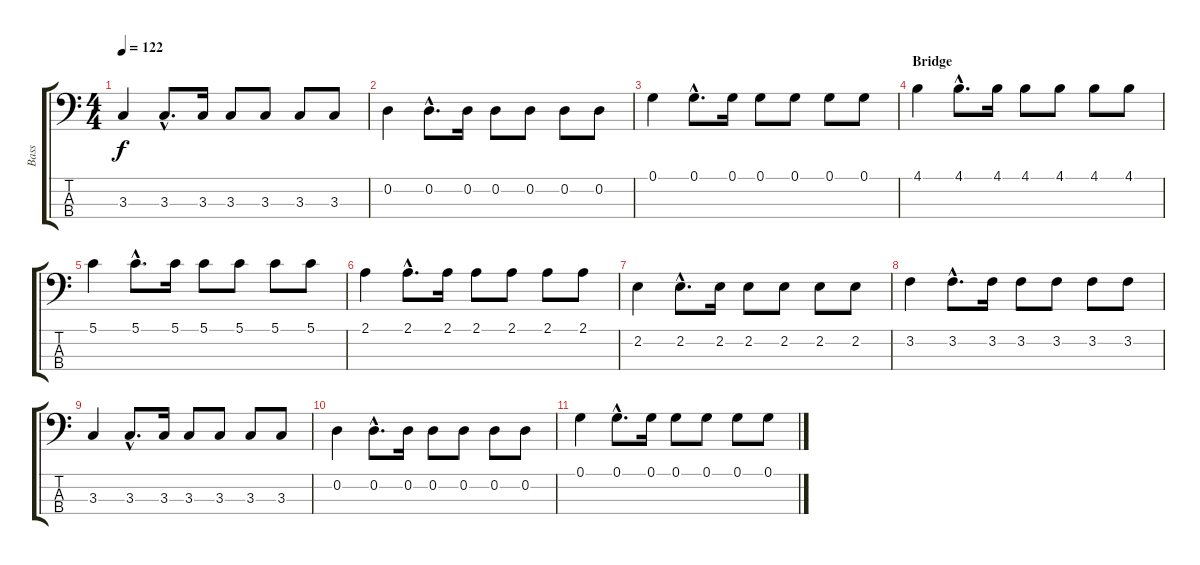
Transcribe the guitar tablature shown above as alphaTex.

\track ("Bass" "Bass") {instrument electricbassfinger}
\staff {score tabs}
\tuning (G2 D2 A1 E1) {hide}
\ts (4 4)
\tempo 122
\clef f4
\ks c
3.3.4{dy f} 3.3{hac}.8{d} 3.3.16 3.3.8 3.3.8 3.3.8 3.3.8 |
0.2.4 0.2{hac}.8{d} 0.2.16 0.2.8 0.2.8 0.2.8 0.2.8 |
0.1.4 0.1{hac}.8{d} 0.1.16 0.1.8 0.1.8 0.1.8 0.1.8 |
\section ("" "Bridge")
4.1.4 4.1{hac}.8{d} 4.1.16 4.1.8 4.1.8 4.1.8 4.1.8 |
5.1.4 5.1{hac}.8{d} 5.1.16 5.1.8 5.1.8 5.1.8 5.1.8 |
2.1.4 2.1{hac}.8{d} 2.1.16 2.1.8 2.1.8 2.1.8 2.1.8 |
2.2.4 2.2{hac}.8{d} 2.2.16 2.2.8 2.2.8 2.2.8 2.2.8 |
3.2.4 3.2{hac}.8{d} 3.2.16 3.2.8 3.2.8 3.2.8 3.2.8 |
3.3.4 3.3{hac}.8{d} 3.3.16 3.3.8 3.3.8 3.3.8 3.3.8 |
0.2.4 0.2{hac}.8{d} 0.2.16 0.2.8 0.2.8 0.2.8 0.2.8 |
0.1.4 0.1{hac}.8{d} 0.1.16 0.1.8 0.1.8 0.1.8 0.1.8
